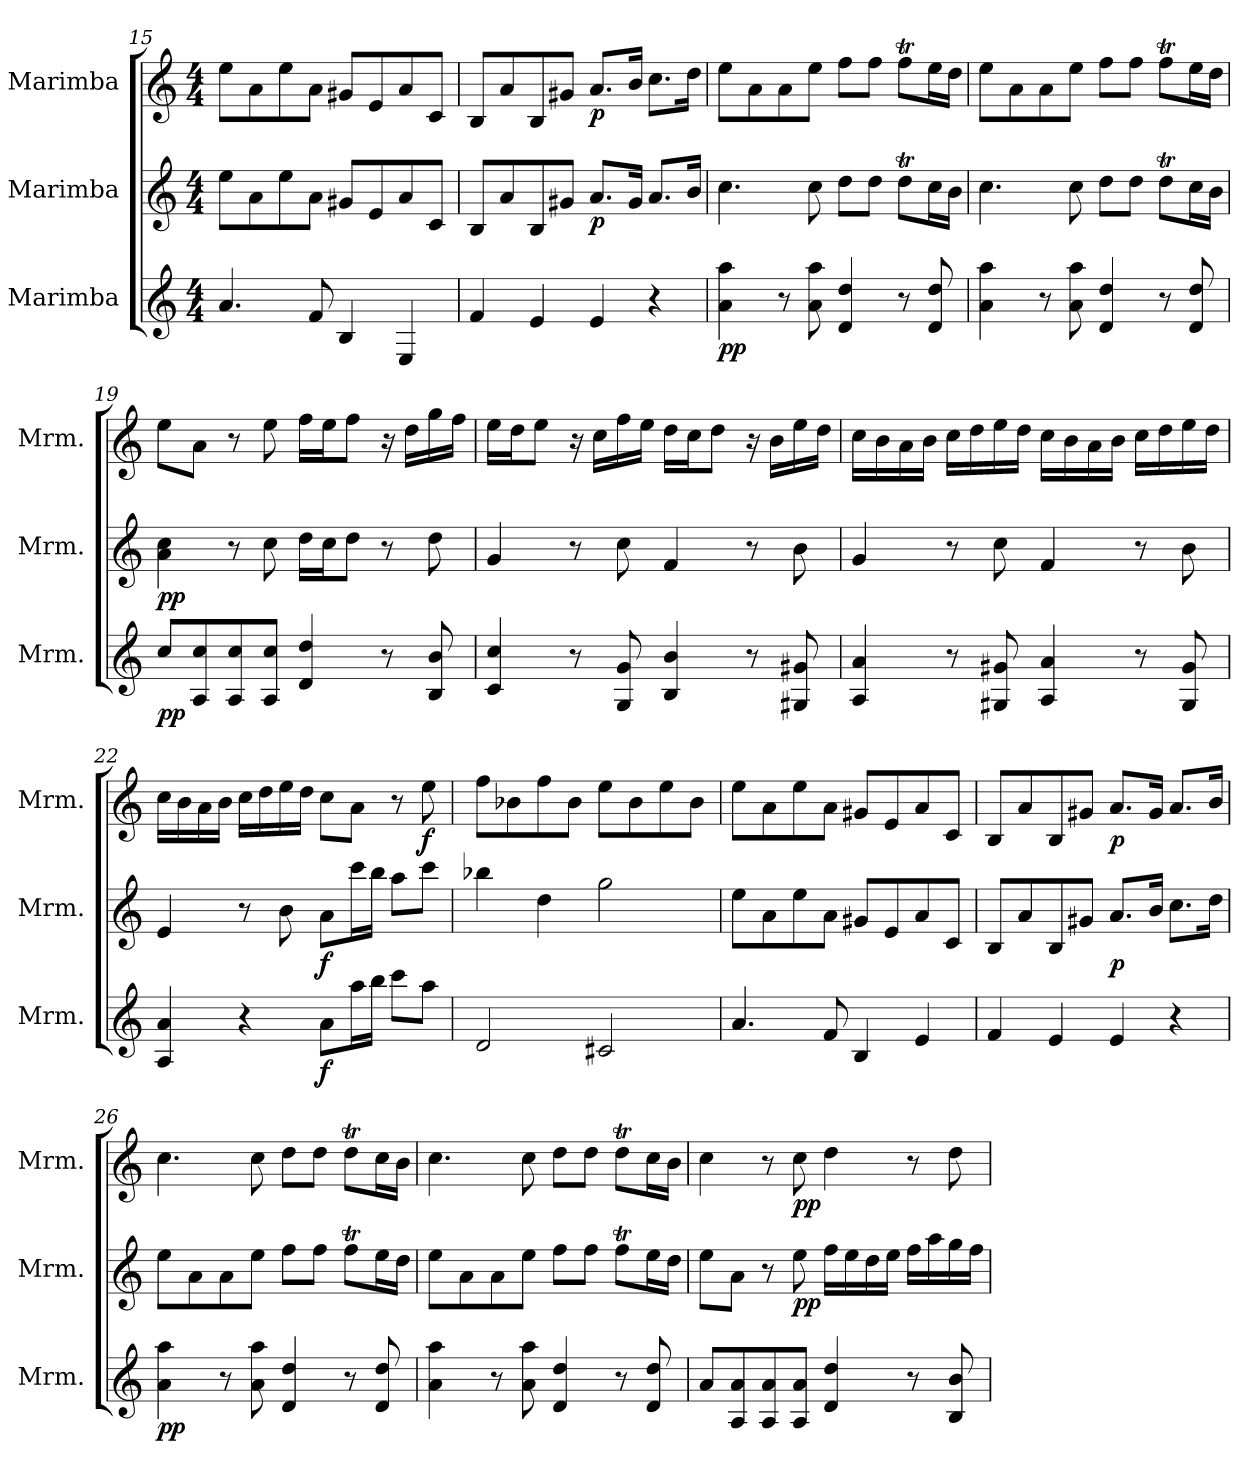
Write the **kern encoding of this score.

**kern	**dynam	**kern	**dynam	**kern	**dynam
*part3	*part3	*part2	*part2	*part1	*part1
*staff3	*staff3	*staff2	*staff2	*staff1	*staff1
*I"Marimba	*	*I"Marimba	*	*I"Marimba	*
*I'Mrm.	*	*I'Mrm.	*	*I'Mrm.	*
!!LO:LB:g=z
*clefG2	*	*clefG2	*	*clefG2	*
*k[]	*	*k[]	*	*k[]	*
*M4/4	*	*M4/4	*	*M4/4	*
=15	=15	=15	=15	=15	=15
4.a/	.	8ee\L	.	8ee\L	.
.	.	8a\	.	8a\	.
.	.	8ee\	.	8ee\	.
8f/	.	8a\J	.	8a\J	.
4B/	.	8g#X/L	.	8g#X/L	.
.	.	8e/	.	8e/	.
4E/	.	8a/	.	8a/	.
.	.	8c/J	.	8c/J	.
=16	=16	=16	=16	=16	=16
4f/	.	8B/L	.	8B/L	.
.	.	8a/	.	8a/	.
4e/	.	8B/	.	8B/	.
.	.	8g#X/J	.	8g#X/J	.
!	!	!	!LO:DY:b	!	!LO:DY:b
4e/	.	8.a/L	p	8.a/L	p
.	.	16g#/Jk	.	16b/Jk	.
4r	.	8.a/L	.	8.cc\L	.
.	.	16b/Jk	.	16dd\Jk	.
=17	=17	=17	=17	=17	=17
!	!LO:DY:b	!	!	!	!
4a\ 4aa\	pp	4.cc\	.	8ee\L	.
.	.	.	.	8a\	.
8r	.	.	.	8a\	.
8a\ 8aa\	.	8cc\	.	8ee\J	.
4d/ 4dd/	.	8dd\L	.	8ff\L	.
.	.	8dd\J	.	8ff\J	.
8r	.	8ddT\L	.	8ffT\L	.
8d/ 8dd/	.	16cc\L	.	16ee\L	.
.	.	16b\JJ	.	16dd\JJ	.
=18	=18	=18	=18	=18	=18
4a\ 4aa\	.	4.cc\	.	8ee\L	.
.	.	.	.	8a\	.
8r	.	.	.	8a\	.
8a\ 8aa\	.	8cc\	.	8ee\J	.
4d/ 4dd/	.	8dd\L	.	8ff\L	.
.	.	8dd\J	.	8ff\J	.
8r	.	8ddT\L	.	8ffT\L	.
8d/ 8dd/	.	16cc\L	.	16ee\L	.
.	.	16b\JJ	.	16dd\JJ	.
!!LO:LB:g=z
=19	=19	=19	=19	=19	=19
!	!LO:DY:b	!	!LO:DY:b	!	!
8cc/L	pp	4a\ 4cc\	pp	8ee\L	.
8A/ 8cc/	.	.	.	8a\J	.
8A/ 8cc/	.	8r	.	8r	.
8A/ 8cc/J	.	8cc\	.	8ee\	.
4d/ 4dd/	.	16dd\LL	.	16ff\LL	.
.	.	16cc\J	.	16ee\J	.
.	.	8dd\J	.	8ff\J	.
8r	.	8r	.	16r	.
.	.	.	.	16dd\LL	.
8B/ 8b/	.	8dd\	.	16gg\	.
.	.	.	.	16ff\JJ	.
=20	=20	=20	=20	=20	=20
4c/ 4cc/	.	4g/	.	16ee\LL	.
.	.	.	.	16dd\J	.
.	.	.	.	8ee\J	.
8r	.	8r	.	16r	.
.	.	.	.	16cc\LL	.
8G/ 8g/	.	8cc\	.	16ff\	.
.	.	.	.	16ee\JJ	.
4B/ 4b/	.	4f/	.	16dd\LL	.
.	.	.	.	16cc\J	.
.	.	.	.	8dd\J	.
8r	.	8r	.	16r	.
.	.	.	.	16b\LL	.
8G#X/ 8g#X/	.	8b\	.	16ee\	.
.	.	.	.	16dd\JJ	.
=21	=21	=21	=21	=21	=21
4A/ 4a/	.	4g/	.	16cc\LL	.
.	.	.	.	16b\	.
.	.	.	.	16a\	.
.	.	.	.	16b\JJ	.
8r	.	8r	.	16cc\LL	.
.	.	.	.	16dd\	.
8G#X/ 8g#X/	.	8cc\	.	16ee\	.
.	.	.	.	16dd\JJ	.
4A/ 4a/	.	4f/	.	16cc\LL	.
.	.	.	.	16b\	.
.	.	.	.	16a\	.
.	.	.	.	16b\JJ	.
8r	.	8r	.	16cc\LL	.
.	.	.	.	16dd\	.
8G#/ 8g#/	.	8b\	.	16ee\	.
.	.	.	.	16dd\JJ	.
!!LO:LB:g=z
=22	=22	=22	=22	=22	=22
4A/ 4a/	.	4e/	.	16cc\LL	.
.	.	.	.	16b\	.
.	.	.	.	16a\	.
.	.	.	.	16b\JJ	.
4r	.	8r	.	16cc\LL	.
.	.	.	.	16dd\	.
.	.	8b\	.	16ee\	.
.	.	.	.	16dd\JJ	.
!	!LO:DY:b	!	!LO:DY:b	!	!
8a\L	f	8a\L	f	8cc\L	.
16aa\L	.	16ccc\L	.	8a\J	.
16bb\JJ	.	16bb\JJ	.	.	.
8ccc\L	.	8aa\L	.	8r	.
!	!	!	!	!	!LO:DY:b
8aa\J	.	8ccc\J	.	8ee\	f
=23	=23	=23	=23	=23	=23
2d/	.	4bb-X\	.	8ff\L	.
.	.	.	.	8b-X\	.
.	.	4dd\	.	8ff\	.
.	.	.	.	8b-\J	.
2c#X/	.	2gg\	.	8ee\L	.
.	.	.	.	8b-\	.
.	.	.	.	8ee\	.
.	.	.	.	8b-\J	.
=24	=24	=24	=24	=24	=24
4.a/	.	8ee\L	.	8ee\L	.
.	.	8a\	.	8a\	.
.	.	8ee\	.	8ee\	.
8f/	.	8a\J	.	8a\J	.
4B/	.	8g#X/L	.	8g#X/L	.
.	.	8e/	.	8e/	.
4e/	.	8a/	.	8a/	.
.	.	8c/J	.	8c/J	.
!!LO:PB:g=z
=25	=25	=25	=25	=25	=25
4f/	.	8B/L	.	8B/L	.
.	.	8a/	.	8a/	.
4e/	.	8B/	.	8B/	.
.	.	8g#X/J	.	8g#X/J	.
!	!	!	!LO:DY:b	!	!LO:DY:b
4e/	.	8.a/L	p	8.a/L	p
.	.	16b/Jk	.	16g#/Jk	.
4r	.	8.cc\L	.	8.a/L	.
.	.	16dd\Jk	.	16b/Jk	.
=26	=26	=26	=26	=26	=26
!	!LO:DY:b	!	!	!	!
4a\ 4aa\	pp	8ee\L	.	4.cc\	.
.	.	8a\	.	.	.
8r	.	8a\	.	.	.
8a\ 8aa\	.	8ee\J	.	8cc\	.
4d/ 4dd/	.	8ff\L	.	8dd\L	.
.	.	8ff\J	.	8dd\J	.
8r	.	8ffT\L	.	8ddT\L	.
8d/ 8dd/	.	16ee\L	.	16cc\L	.
.	.	16dd\JJ	.	16b\JJ	.
=27	=27	=27	=27	=27	=27
4a\ 4aa\	.	8ee\L	.	4.cc\	.
.	.	8a\	.	.	.
8r	.	8a\	.	.	.
8a\ 8aa\	.	8ee\J	.	8cc\	.
4d/ 4dd/	.	8ff\L	.	8dd\L	.
.	.	8ff\J	.	8dd\J	.
8r	.	8ffT\L	.	8ddT\L	.
8d/ 8dd/	.	16ee\L	.	16cc\L	.
.	.	16dd\JJ	.	16b\JJ	.
=28	=28	=28	=28	=28	=28
8a/L	.	8ee\L	.	4cc\	.
8A/ 8a/	.	8a\J	.	.	.
8A/ 8a/	.	8r	.	8r	.
!	!	!	!LO:DY:b	!	!LO:DY:b
8A/ 8a/J	.	8ee\	pp	8cc\	pp
4d/ 4dd/	.	16ff\LL	.	4dd\	.
.	.	16ee\	.	.	.
.	.	16dd\	.	.	.
.	.	16ee\JJ	.	.	.
8r	.	16ff\LL	.	8r	.
.	.	16aa\	.	.	.
8B/ 8b/	.	16gg\	.	8dd\	.
.	.	16ff\JJ	.	.	.
=	=	=	=	=	=
*-	*-	*-	*-	*-	*-
